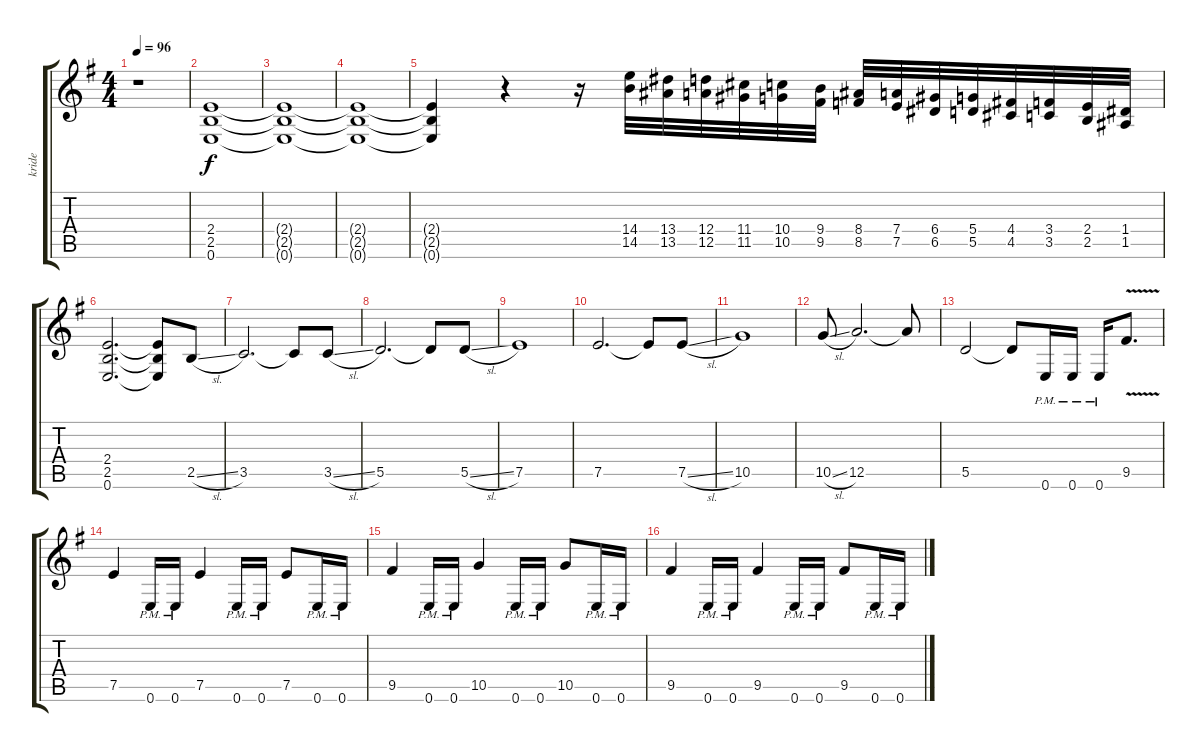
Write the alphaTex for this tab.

\track ("kride" "kride") {instrument distortionguitar}
\staff {score tabs}
\tuning (E4 B3 G3 D3 A2 E2) {hide}
\ts (4 4)
\tempo 96
\clef g2
\ks g
r.1{dy f instrument distortionguitar} |
(2.4 2.5 0.6).1 |
(2.4{t} 2.5{t} 0.6{t}).1 |
(2.4{t} 2.5{t} 0.6{t}).1 |
(2.4{t} 2.5{t} 0.6{t}).4 r.4 r.16 (14.4 14.5).32 (13.4 13.5).32 (12.4 12.5).32 (11.4 11.5).32 (10.4 10.5).32 (9.4 9.5).32 (8.4 8.5).32 (7.4 7.5).32 (6.4 6.5).32 (5.4 5.5).32 (4.4 4.5).32 (3.4 3.5).32 (2.4 2.5).32 (1.4 1.5).32 |
(2.4 2.5 0.6).2{d} (2.4{t} 2.5{t} 0.6{t}).8 2.5{sl}.8 |
3.5.2{d} 3.5{t}.8 3.5{sl}.8 |
5.5.2{d} 5.5{t}.8 5.5{sl}.8 |
7.5.1 |
7.5.2{d} 7.5{t}.8 7.5{sl}.8 |
10.5.1 |
10.5{sl}.8 12.5.2{d} 12.5{t}.8 |
5.5.2 5.5{t}.8 0.6{pm}.16 0.6{pm}.16 0.6{pm}.16 9.5{v}.8{d} |
7.5.4 0.6{pm}.16 0.6{pm}.16 7.5.4 0.6{pm}.16 0.6{pm}.16 7.5.8 0.6{pm}.16 0.6{pm}.16 |
9.5.4 0.6{pm}.16 0.6{pm}.16 10.5.4 0.6{pm}.16 0.6{pm}.16 10.5.8 0.6{pm}.16 0.6{pm}.16 |
9.5.4 0.6{pm}.16 0.6{pm}.16 9.5.4 0.6{pm}.16 0.6{pm}.16 9.5.8 0.6{pm}.16 0.6{pm}.16
